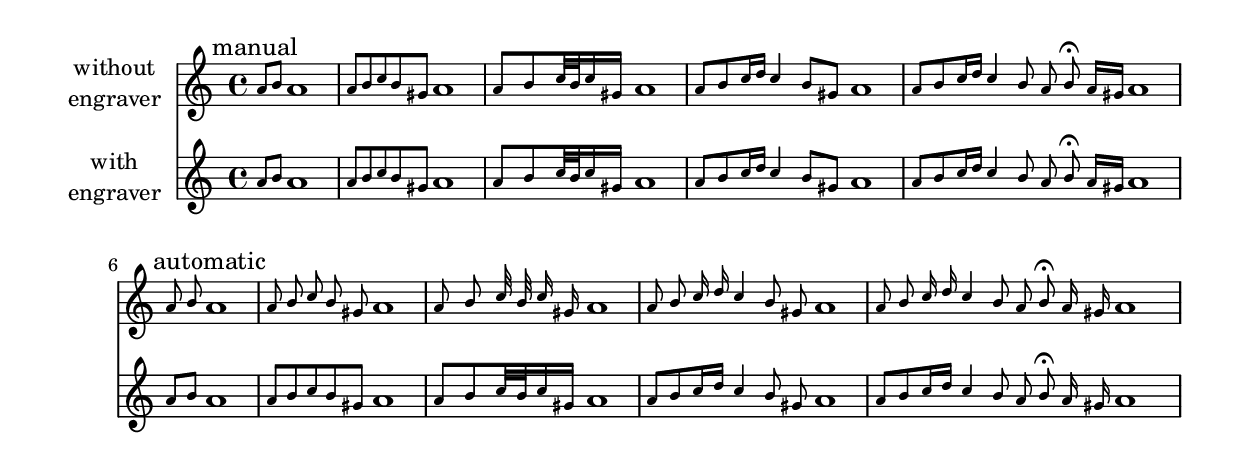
\version "2.23.14"

\header
{
  texidoc = "A separate @samp{Grace_auto_beam_engraver} initiates
autobeaming at the start of each @code{\\grace} command."
}

\layout { short-indent = 1\cm  indent = 2\cm }

music = {
  \tag top \textMark "manual"
  \relative c'' {
    \grace {a8[ b] } a1 
    \grace {a8[ b c b gis] } a1 
    \grace {a8[ b c32 b c16 gis] } a1
    \grace {a8[ b c16 d] c4 b8[ gis] } a1
    \grace {a8[ b c16 d] c4 b8 a b\fermata a16[ gis] } a1
  } \break
  \tag top \textMark "automatic"
  \relative c'' {
    \grace {a8 b } a1
    \grace {a8 b c b gis } a1
    \grace {a8 b c32 b c16 gis } a1
    \grace {a8 b c16 d c4 b8 gis } a1
    \grace {a8 b c16 d c4 b8 a b\fermata a16 gis } a1
  }
}

\score {
  <<
    \new Staff \with { instrumentName = \markup \center-column
		       { without engraver } }
    \new Voice \with { \remove "Grace_auto_beam_engraver" }
               \music
    \new Staff \with { instrumentName = \markup \center-column
		       { with engraver } }
    \new Voice \removeWithTag top \music
  >>
}
